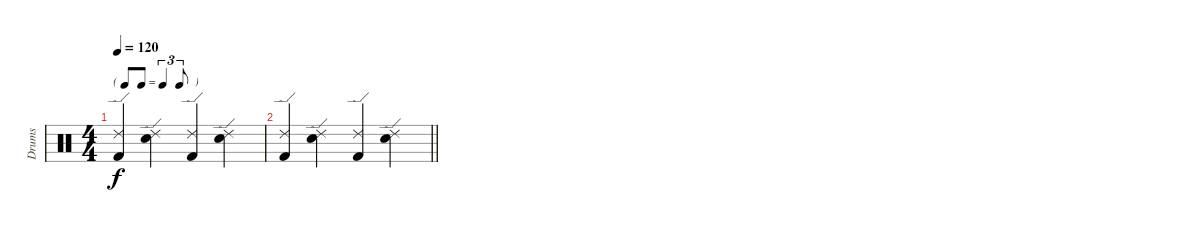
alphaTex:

\track ("Drums" "Drums") {instrument percussion}
\staff {score}
\articulation defaults
\ts (4 4)
\tf triplet8th
\tempo 120
\clef neutral
\ks c
("Ride (edge) 2" "Kick (hit) 2").4{dy f} ("Ride (edge) 2" "Snare (hit) 2").4 ("Ride (edge) 2" "Kick (hit) 2").4 ("Ride (edge) 2" "Snare (hit) 2").4 |
\barLineRight lightlight
("Ride (edge) 2" "Kick (hit) 2").4 ("Ride (edge) 2" "Snare (hit) 2").4 ("Ride (edge) 2" "Kick (hit) 2").4 ("Ride (edge) 2" "Snare (hit) 2").4
